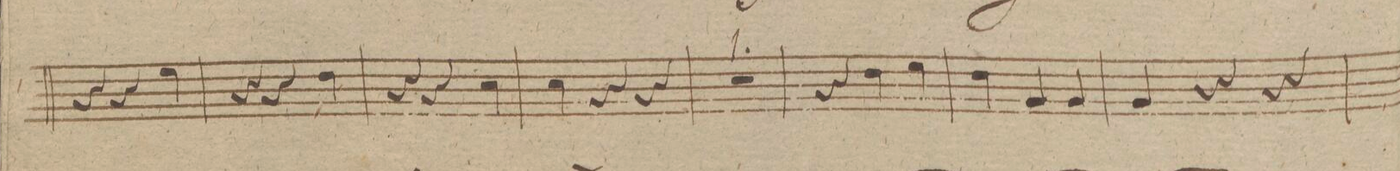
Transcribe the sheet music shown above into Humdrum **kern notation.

**kern	**dynam
*I"Corno 1mo in A.	*
*clefG2	*
*k[f#]	*
*met(c|)	*
*M3/4	*
4r	.
4r	.
4b\	.
=185	=185
4r	.
4r	.
4a/	.
=186	=186
4r	.
4r	.
4g/	.
=187	=187
4g/	.
4r	.
4r	.
=188	=188
2.r	.
=189	=189
4r	.
4a/	.
4b\	.
=190	=190
4a/	.
4d/	.
4d/	.
=191	=191
4d/	.
4r	.
4r	.
=192	=192
*-	*-
